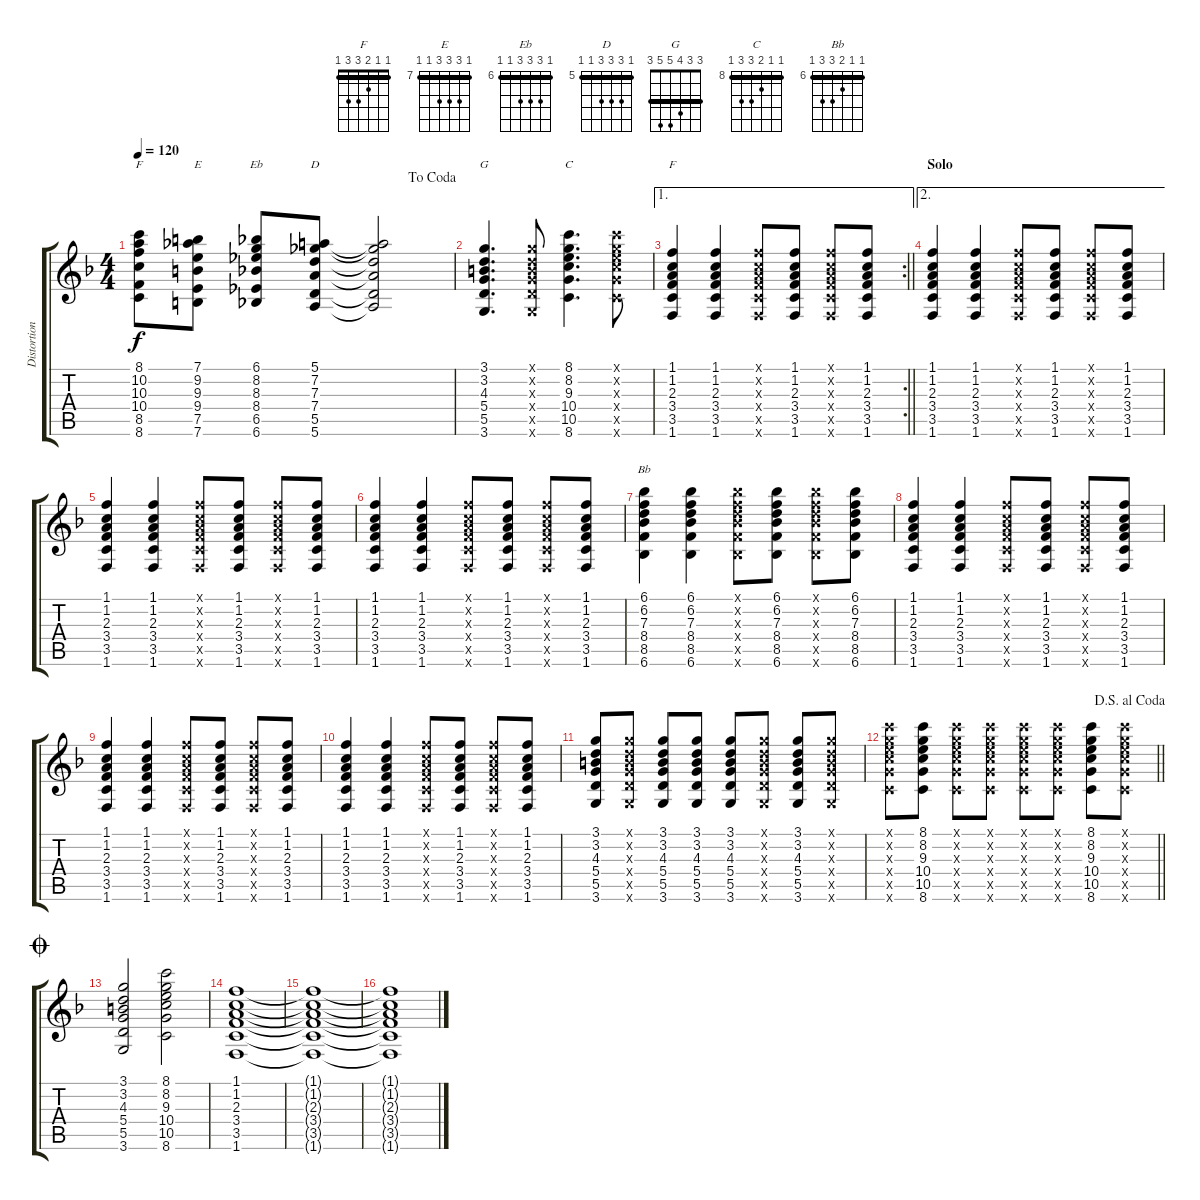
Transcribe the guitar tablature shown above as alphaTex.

\track ("Distortion Guitar" "Distortion") {instrument distortionguitar}
\staff {score tabs}
\tuning (E4 B3 G3 D3 A2 E2) {hide}
\chord ("F" 8 10 10 10 8 8) {firstfret 8 barre 8}
\chord ("E" 7 9 9 9 7 7) {firstfret 7 barre 7}
\chord ("Eb" 6 8 8 8 6 6) {firstfret 6 barre 6}
\chord ("D" 5 7 7 7 5 5) {firstfret 5 barre 5}
\chord ("G" 3 3 4 5 5 3) {barre 3}
\chord ("C" 8 8 9 10 10 8) {firstfret 8 barre 8}
\chord ("F" 1 1 2 3 3 1) {barre 1}
\chord ("Bb" 6 6 7 8 8 6) {firstfret 6 barre 6}
\ts (4 4)
\jump dacoda
\tempo 120
\clef g2
\ks f
(8.1 10.2 10.3 10.4 8.5 8.6).8{ch "F" dy f} (7.1 9.2 9.3 9.4 7.5 7.6).8{ch "E"} (6.1 8.2 8.3 8.4 6.5 6.6).8{ch "Eb"} (5.1 7.2 7.3 7.4 5.5 5.6).8{ch "D"} (5.1{t} 7.2{t} 7.3{t} 7.4{t} 5.5{t} 5.6{t}).2 |
(3.1 3.2 4.3 5.4 5.5 3.6).4{d ch "G"} (3.1{x} 3.2{x} 4.3{x} 5.4{x} 5.5{x} 3.6{x}).8 (8.1 8.2 9.3 10.4 10.5 8.6).4{d ch "C"} (8.1{x} 8.2{x} 9.3{x} 10.4{x} 10.5{x} 8.6{x}).8 |
\ae 1
\rc 2
\barLineRight lightlight
(1.1 1.2 2.3 3.4 3.5 1.6).4{ch "F"} (1.1 1.2 2.3 3.4 3.5 1.6).4 (1.1{x} 1.2{x} 2.3{x} 3.4{x} 3.5{x} 1.6{x}).8 (1.1 1.2 2.3 3.4 3.5 1.6).8 (1.1{x} 1.2{x} 2.3{x} 3.4{x} 3.5{x} 1.6{x}).8 (1.1 1.2 2.3 3.4 3.5 1.6).8 |
\ae 2
\section ("" "Solo")
(1.1 1.2 2.3 3.4 3.5 1.6).4 (1.1 1.2 2.3 3.4 3.5 1.6).4 (1.1{x} 1.2{x} 2.3{x} 3.4{x} 3.5{x} 1.6{x}).8 (1.1 1.2 2.3 3.4 3.5 1.6).8 (1.1{x} 1.2{x} 2.3{x} 3.4{x} 3.5{x} 1.6{x}).8 (1.1 1.2 2.3 3.4 3.5 1.6).8 |
(1.1 1.2 2.3 3.4 3.5 1.6).4 (1.1 1.2 2.3 3.4 3.5 1.6).4 (1.1{x} 1.2{x} 2.3{x} 3.4{x} 3.5{x} 1.6{x}).8 (1.1 1.2 2.3 3.4 3.5 1.6).8 (1.1{x} 1.2{x} 2.3{x} 3.4{x} 3.5{x} 1.6{x}).8 (1.1 1.2 2.3 3.4 3.5 1.6).8 |
(1.1 1.2 2.3 3.4 3.5 1.6).4 (1.1 1.2 2.3 3.4 3.5 1.6).4 (1.1{x} 1.2{x} 2.3{x} 3.4{x} 3.5{x} 1.6{x}).8 (1.1 1.2 2.3 3.4 3.5 1.6).8 (1.1{x} 1.2{x} 2.3{x} 3.4{x} 3.5{x} 1.6{x}).8 (1.1 1.2 2.3 3.4 3.5 1.6).8 |
(6.1 6.2 7.3 8.4 8.5 6.6).4{ch "Bb"} (6.1 6.2 7.3 8.4 8.5 6.6).4 (6.1{x} 6.2{x} 7.3{x} 8.4{x} 8.5{x} 6.6{x}).8 (6.1 6.2 7.3 8.4 8.5 6.6).8 (6.1{x} 6.2{x} 7.3{x} 8.4{x} 8.5{x} 6.6{x}).8 (6.1 6.2 7.3 8.4 8.5 6.6).8 |
(1.1 1.2 2.3 3.4 3.5 1.6).4 (1.1 1.2 2.3 3.4 3.5 1.6).4 (1.1{x} 1.2{x} 2.3{x} 3.4{x} 3.5{x} 1.6{x}).8 (1.1 1.2 2.3 3.4 3.5 1.6).8 (1.1{x} 1.2{x} 2.3{x} 3.4{x} 3.5{x} 1.6{x}).8 (1.1 1.2 2.3 3.4 3.5 1.6).8 |
(1.1 1.2 2.3 3.4 3.5 1.6).4 (1.1 1.2 2.3 3.4 3.5 1.6).4 (1.1{x} 1.2{x} 2.3{x} 3.4{x} 3.5{x} 1.6{x}).8 (1.1 1.2 2.3 3.4 3.5 1.6).8 (1.1{x} 1.2{x} 2.3{x} 3.4{x} 3.5{x} 1.6{x}).8 (1.1 1.2 2.3 3.4 3.5 1.6).8 |
(1.1 1.2 2.3 3.4 3.5 1.6).4 (1.1 1.2 2.3 3.4 3.5 1.6).4 (1.1{x} 1.2{x} 2.3{x} 3.4{x} 3.5{x} 1.6{x}).8 (1.1 1.2 2.3 3.4 3.5 1.6).8 (1.1{x} 1.2{x} 2.3{x} 3.4{x} 3.5{x} 1.6{x}).8 (1.1 1.2 2.3 3.4 3.5 1.6).8 |
(3.1 3.2 4.3 5.4 5.5 3.6).8 (3.1{x} 3.2{x} 4.3{x} 5.4{x} 5.5{x} 3.6{x}).8 (3.1 3.2 4.3 5.4 5.5 3.6).8 (3.1 3.2 4.3 5.4 5.5 3.6).8 (3.1 3.2 4.3 5.4 5.5 3.6).8 (3.1{x} 3.2{x} 4.3{x} 5.4{x} 5.5{x} 3.6{x}).8 (3.1 3.2 4.3 5.4 5.5 3.6).8 (3.1{x} 3.2{x} 4.3{x} 5.4{x} 5.5{x} 3.6{x}).8 |
\jump dalsegnoalcoda
\barLineRight lightlight
(8.1{x} 8.2{x} 9.3{x} 10.4{x} 10.5{x} 8.6{x}).8 (8.1 8.2 9.3 10.4 10.5 8.6).8 (8.1{x} 8.2{x} 9.3{x} 10.4{x} 10.5{x} 8.6{x}).8 (8.1{x} 8.2{x} 9.3{x} 10.4{x} 10.5{x} 8.6{x}).8 (8.1{x} 8.2{x} 9.3{x} 10.4{x} 10.5{x} 8.6{x}).8 (8.1{x} 8.2{x} 9.3{x} 10.4{x} 10.5{x} 8.6{x}).8 (8.1 8.2 9.3 10.4 10.5 8.6).8 (8.1{x} 8.2{x} 9.3{x} 10.4{x} 10.5{x} 8.6{x}).8 |
\jump coda
(3.1 3.2 4.3 5.4 5.5 3.6).2 (8.1 8.2 9.3 10.4 10.5 8.6).2 |
(1.1 1.2 2.3 3.4 3.5 1.6).1 |
(1.1{t} 1.2{t} 2.3{t} 3.4{t} 3.5{t} 1.6{t}).1 |
(1.1{t} 1.2{t} 2.3{t} 3.4{t} 3.5{t} 1.6{t}).1
